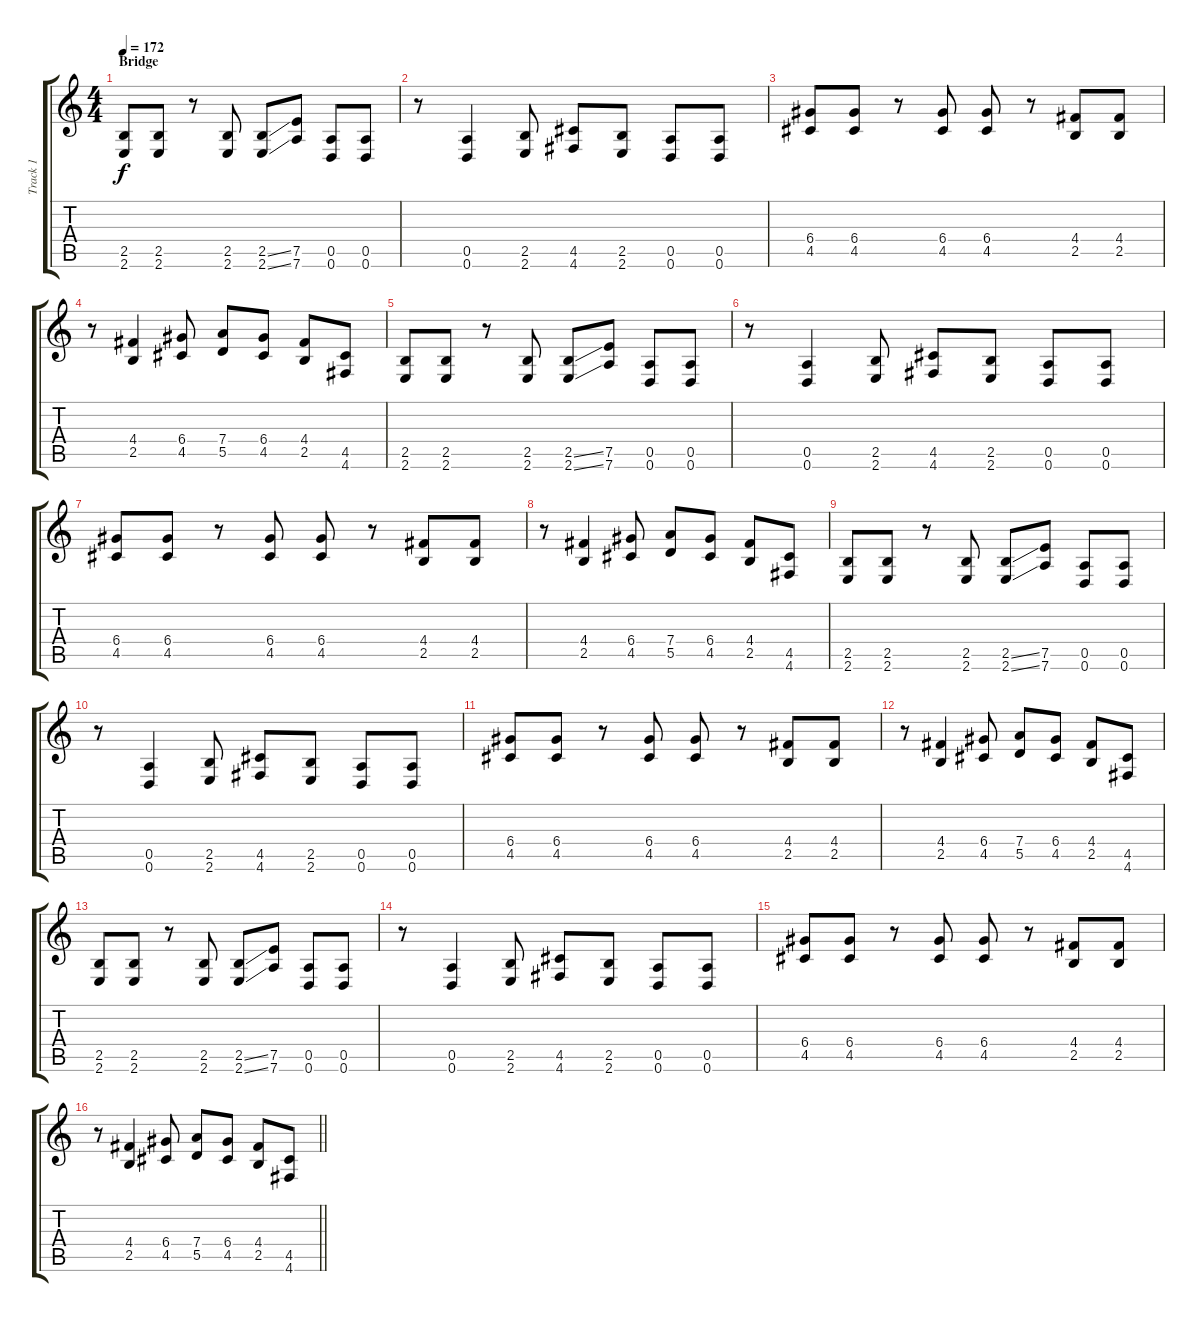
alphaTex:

\track ("Track 1" "Track 1") {instrument distortionguitar}
\staff {score tabs}
\tuning (E4 B3 G3 D3 A2 D2) {hide}
\ts (4 4)
\section ("" "Bridge")
\tempo 172
\clef g2
\ks c
(2.5 2.6).8{dy f} (2.5 2.6).8 r.8 (2.5 2.6).8 (2.5{ss} 2.6{ss}).8 (7.5 7.6).8 (0.5 0.6).8 (0.5 0.6).8 |
r.8 (0.5 0.6).4 (2.5 2.6).8 (4.5 4.6).8 (2.5 2.6).8 (0.5 0.6).8 (0.5 0.6).8 |
(6.4 4.5).8 (6.4 4.5).8 r.8 (6.4 4.5).8 (6.4 4.5).8 r.8 (4.4 2.5).8 (4.4 2.5).8 |
r.8 (4.4 2.5).4 (6.4 4.5).8 (7.4 5.5).8 (6.4 4.5).8 (4.4 2.5).8 (4.5 4.6).8 |
(2.5 2.6).8 (2.5 2.6).8 r.8 (2.5 2.6).8 (2.5{ss} 2.6{ss}).8 (7.5 7.6).8 (0.5 0.6).8 (0.5 0.6).8 |
r.8 (0.5 0.6).4 (2.5 2.6).8 (4.5 4.6).8 (2.5 2.6).8 (0.5 0.6).8 (0.5 0.6).8 |
(6.4 4.5).8 (6.4 4.5).8 r.8 (6.4 4.5).8 (6.4 4.5).8 r.8 (4.4 2.5).8 (4.4 2.5).8 |
r.8 (4.4 2.5).4 (6.4 4.5).8 (7.4 5.5).8 (6.4 4.5).8 (4.4 2.5).8 (4.5 4.6).8 |
(2.5 2.6).8 (2.5 2.6).8 r.8 (2.5 2.6).8 (2.5{ss} 2.6{ss}).8 (7.5 7.6).8 (0.5 0.6).8 (0.5 0.6).8 |
r.8 (0.5 0.6).4 (2.5 2.6).8 (4.5 4.6).8 (2.5 2.6).8 (0.5 0.6).8 (0.5 0.6).8 |
(6.4 4.5).8 (6.4 4.5).8 r.8 (6.4 4.5).8 (6.4 4.5).8 r.8 (4.4 2.5).8 (4.4 2.5).8 |
r.8 (4.4 2.5).4 (6.4 4.5).8 (7.4 5.5).8 (6.4 4.5).8 (4.4 2.5).8 (4.5 4.6).8 |
(2.5 2.6).8 (2.5 2.6).8 r.8 (2.5 2.6).8 (2.5{ss} 2.6{ss}).8 (7.5 7.6).8 (0.5 0.6).8 (0.5 0.6).8 |
r.8 (0.5 0.6).4 (2.5 2.6).8 (4.5 4.6).8 (2.5 2.6).8 (0.5 0.6).8 (0.5 0.6).8 |
(6.4 4.5).8 (6.4 4.5).8 r.8 (6.4 4.5).8 (6.4 4.5).8 r.8 (4.4 2.5).8 (4.4 2.5).8 |
\barLineRight lightlight
r.8 (4.4 2.5).4 (6.4 4.5).8 (7.4 5.5).8 (6.4 4.5).8 (4.4 2.5).8 (4.5 4.6).8
